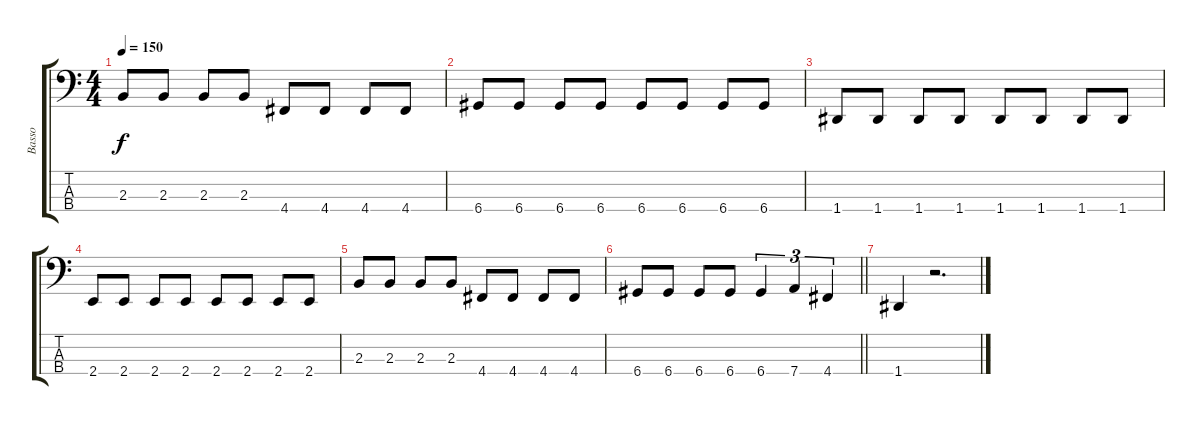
\track ("Basso" "Basso") {instrument electricbassfinger}
\staff {score tabs}
\tuning (G2 D2 A1 D1) {hide}
\ts (4 4)
\tempo 150
\clef f4
\ks c
2.3.8{dy f} 2.3.8 2.3.8 2.3.8 4.4.8 4.4.8 4.4.8 4.4.8 |
6.4.8 6.4.8 6.4.8 6.4.8 6.4.8 6.4.8 6.4.8 6.4.8 |
1.4.8 1.4.8 1.4.8 1.4.8 1.4.8 1.4.8 1.4.8 1.4.8 |
2.4.8 2.4.8 2.4.8 2.4.8 2.4.8 2.4.8 2.4.8 2.4.8 |
2.3.8 2.3.8 2.3.8 2.3.8 4.4.8 4.4.8 4.4.8 4.4.8 |
\barLineRight lightlight
6.4.8 6.4.8 6.4.8 6.4.8 6.4.4{tu (3 2)} 7.4.4{tu (3 2)} 4.4.4{tu (3 2)} |
1.4.4 r.2{d}
